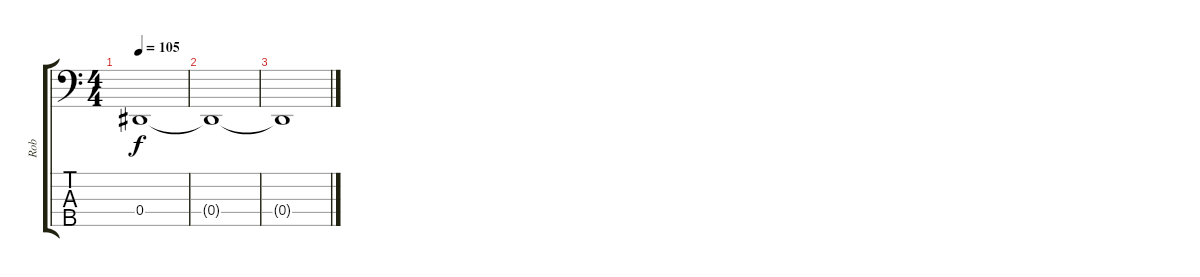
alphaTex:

\track ("Rob" "Rob") {instrument electricbassfinger}
\staff {score tabs}
\tuning (Gb2 Db2 Ab1 Eb1 Bb0) {hide}
\ts (4 4)
\tempo 105
\clef f4
\ks c
0.4{t}.1{dy f} |
0.4{t}.1 |
0.4{t}.1
